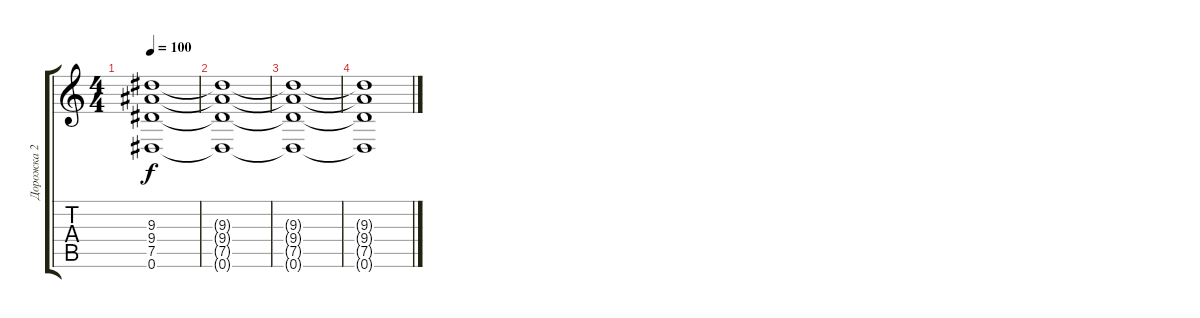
\track ("Дорожка 2" "Дорожка 2") {instrument distortionguitar}
\staff {score tabs}
\tuning (Eb4 Bb3 Gb3 Db3 Ab2 Eb2) {hide}
\ts (4 4)
\tempo 100
\clef g2
\ks c
(9.3{t} 9.4{t} 7.5{t} 0.6{t}).1{dy f} |
(9.3{t} 9.4{t} 7.5{t} 0.6{t}).1 |
(9.3{t} 9.4{t} 7.5{t} 0.6{t}).1 |
(9.3{t} 9.4{t} 7.5{t} 0.6{t}).1
